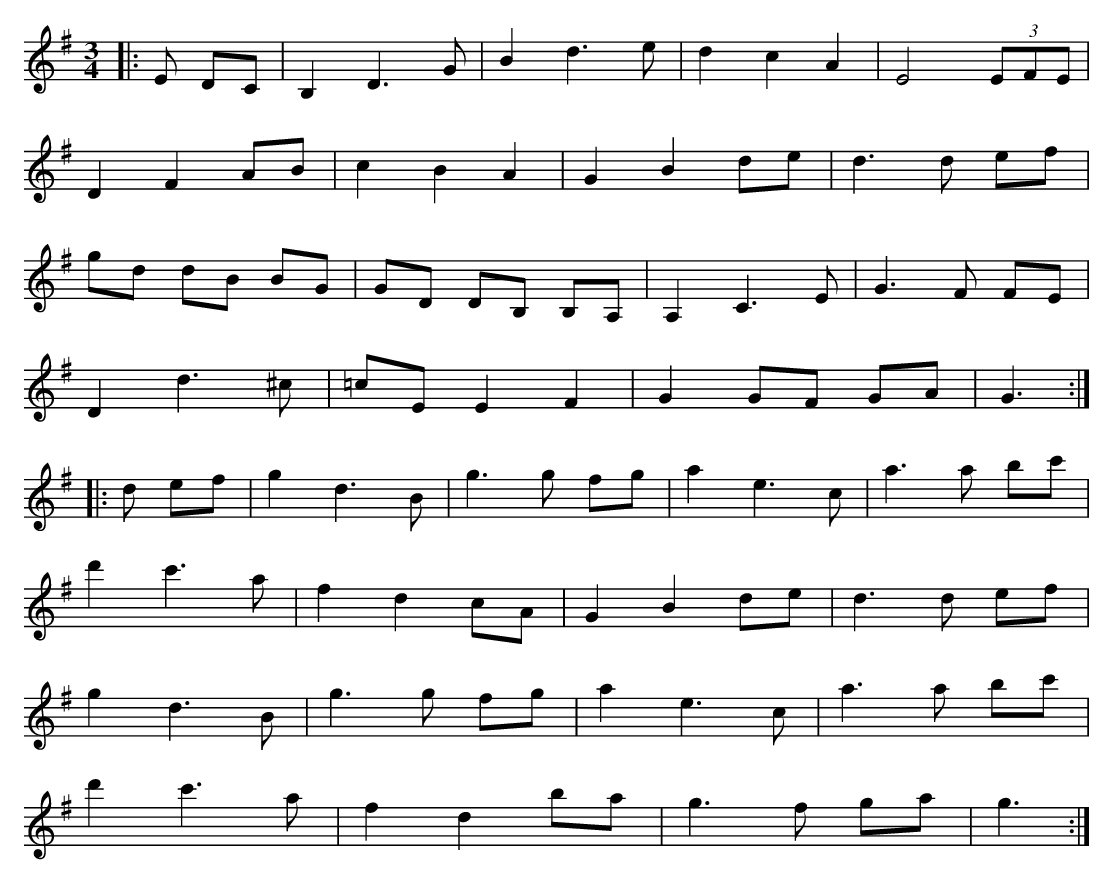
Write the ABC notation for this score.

X:1
M:3/4
K:G
|:E DC|B,2D3G|B2d3e|d2c2A2|E4(3EFE|
D2F2AB|c2B2A2|G2B2de|d3d ef|
gd dB BG|GD DB, B,A,|A,2C3E|G3F FE|
D2d3^c|=cEE2F2|G2GF GA|G3:|
|:d ef|g2d3B|g3g fg|a2e3c|a3a bc'|
d'2c'3a|f2d2cA|G2B2de|d3d ef|
g2d3B|g3g fg|a2e3c|a3a bc'|
d'2c'3a|f2d2ba|g3f ga|g3:|
